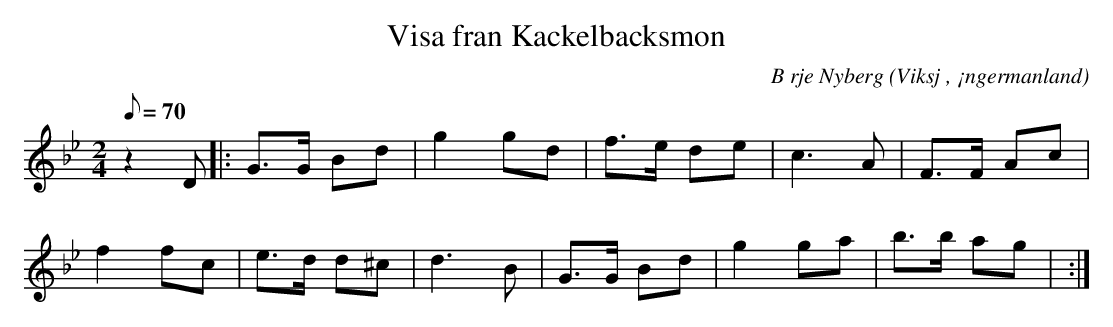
X:1
T:Visa fran Kackelbacksmon
C:B rje Nyberg
O:Viksj , ¡ngermanland
M:2/4
L:1/8
Q:70
K:Gm
z2 D|: G>G Bd | g2 gd | f>e de | c2>A2 | F>F Ac |
f2 fc | e>d d^c | d2>B2 | G>G Bd |g2 ga | b>b ag |  :|
